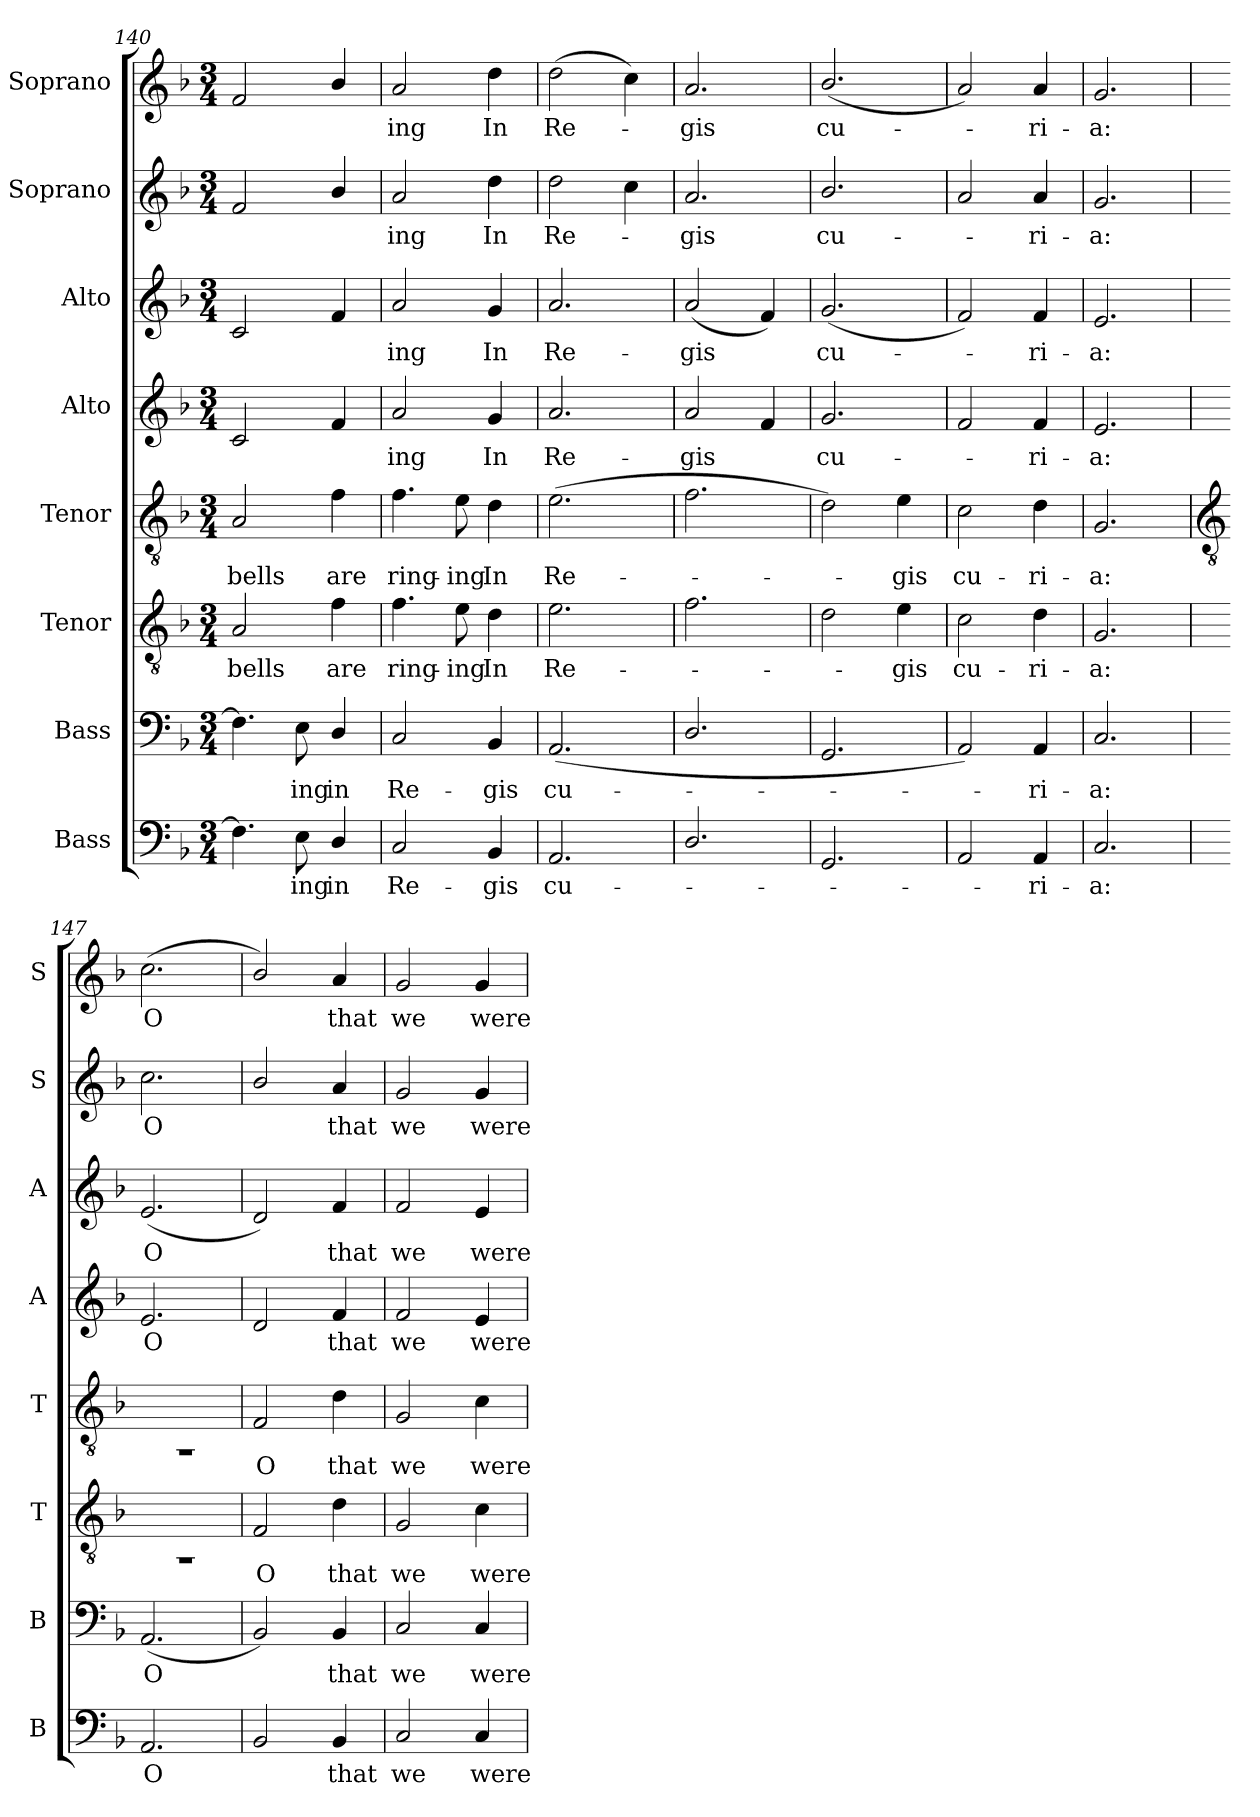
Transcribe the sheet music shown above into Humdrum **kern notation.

**kern	**text	**kern	**text	**kern	**text	**kern	**text	**kern	**text	**kern	**text	**kern	**text	**kern	**text
*part8	*part8	*part7	*part7	*part6	*part6	*part5	*part5	*part4	*part4	*part3	*part3	*part2	*part2	*part1	*part1
*staff8	*staff8	*staff7	*staff7	*staff6	*staff6	*staff5	*staff5	*staff4	*staff4	*staff3	*staff3	*staff2	*staff2	*staff1	*staff1
*I"Bass	*	*I"Bass	*	*I"Tenor	*	*I"Tenor	*	*I"Alto	*	*I"Alto	*	*I"Soprano	*	*I"Soprano	*
*I'B	*	*I'B	*	*I'T	*	*I'T	*	*I'A	*	*I'A	*	*I'S	*	*I'S	*
*clefF4	*	*clefF4	*	*clefGv2	*	*clefGv2	*	*clefG2	*	*clefG2	*	*clefG2	*	*clefG2	*
*k[b-]	*	*k[b-]	*	*k[b-]	*	*k[b-]	*	*k[b-]	*	*k[b-]	*	*k[b-]	*	*k[b-]	*
*F:	*	*F:	*	*F:	*	*F:	*	*F:	*	*F:	*	*F:	*	*F:	*
*M3/4	*	*M3/4	*	*M3/4	*	*M3/4	*	*M3/4	*	*M3/4	*	*M3/4	*	*M3/4	*
=140	=140	=140	=140	=140	=140	=140	=140	=140	=140	=140	=140	=140	=140	=140	=140
!	!	!	!	!	!LO:LY:b	!	!LO:LY:b	!	!	!	!	!	!	!	!
4.F]	.	4.F]	.	2A	bells	2A	bells	2c	.	2c	.	2f	.	2f	.
!	!LO:LY:b	!	!LO:LY:b	!	!	!	!	!	!	!	!	!	!	!	!
8E	ing	8E	ing	.	.	.	.	.	.	.	.	.	.	.	.
!	!LO:LY:b	!	!LO:LY:b	!	!LO:LY:b	!	!LO:LY:b	!	!	!	!	!	!	!	!
4D/	in	4D/	in	4f	are	4f	are	4f	.	4f	.	4b-/	.	4b-/	.
=141	=141	=141	=141	=141	=141	=141	=141	=141	=141	=141	=141	=141	=141	=141	=141
!	!LO:LY:b	!	!LO:LY:b	!	!LO:LY:b	!	!LO:LY:b	!	!LO:LY:b	!	!LO:LY:b	!	!LO:LY:b	!	!LO:LY:b
2C	Re-	2C	Re-	4.f	ring-	4.f	ring-	2a	ing	2a	ing	2a	ing	2a	ing
!	!	!	!	!	!LO:LY:b	!	!LO:LY:b	!	!	!	!	!	!	!	!
.	.	.	.	8e	-ing	8e	-ing	.	.	.	.	.	.	.	.
!	!LO:LY:b	!	!LO:LY:b	!	!LO:LY:b	!	!LO:LY:b	!	!LO:LY:b	!	!LO:LY:b	!	!LO:LY:b	!	!LO:LY:b
4BB-	-gis	4BB-	-gis	4d	In	4d	In	4g	In	4g	In	4dd	In	4dd	In
=142	=142	=142	=142	=142	=142	=142	=142	=142	=142	=142	=142	=142	=142	=142	=142
!	!LO:LY:b	!	!LO:LY:b	!	!LO:LY:b	!	!LO:LY:b	!	!LO:LY:b	!	!LO:LY:b	!	!LO:LY:b	!	!LO:LY:b
2.AA	cu-	(<2.AA	cu-	2.e	Re-	(>2.e	Re-	2.a	Re-	2.a	Re-	2dd	Re-	(>2dd	Re-
.	.	.	.	.	.	.	.	.	.	.	.	4cc	.	4cc)	.
=143	=143	=143	=143	=143	=143	=143	=143	=143	=143	=143	=143	=143	=143	=143	=143
!	!	!	!	!	!	!	!	!	!LO:LY:b	!	!LO:LY:b	!	!LO:LY:b	!	!LO:LY:b
2.D/	.	2.D/	.	2.f	.	2.f	.	2a	-gis	(<2a	-gis	2.a	gis	2.a	gis
.	.	.	.	.	.	.	.	4f	.	4f)	.	.	.	.	.
=144	=144	=144	=144	=144	=144	=144	=144	=144	=144	=144	=144	=144	=144	=144	=144
!	!	!	!	!	!	!	!	!	!LO:LY:b	!	!LO:LY:b	!	!LO:LY:b	!	!LO:LY:b
2.GG	.	2.GG	.	2d	.	2d)	.	2.g	cu-	(<2.g	cu-	2.b-/	cu-	(<2.b-/	cu-
!	!	!	!	!	!LO:LY:b	!	!LO:LY:b	!	!	!	!	!	!	!	!
.	.	.	.	4e	gis	4e	gis	.	.	.	.	.	.	.	.
=145	=145	=145	=145	=145	=145	=145	=145	=145	=145	=145	=145	=145	=145	=145	=145
!	!	!	!	!	!LO:LY:b	!	!LO:LY:b	!	!	!	!	!	!	!	!
2AA	.	2AA)	.	2c	cu-	2c	cu-	2f	.	2f)	.	2a	.	2a)	.
!	!LO:LY:b	!	!LO:LY:b	!	!LO:LY:b	!	!LO:LY:b	!	!LO:LY:b	!	!LO:LY:b	!	!LO:LY:b	!	!LO:LY:b
4AA	-ri-	4AA	ri-	4d	-ri-	4d	-ri-	4f	ri-	4f	ri-	4a	ri-	4a	ri-
=146	=146	=146	=146	=146	=146	=146	=146	=146	=146	=146	=146	=146	=146	=146	=146
!	!LO:LY:b	!	!LO:LY:b	!	!LO:LY:b	!	!LO:LY:b	!	!LO:LY:b	!	!LO:LY:b	!	!LO:LY:b	!	!LO:LY:b
2.C	a:	2.C	-a:	2.G	-a:	2.G	-a:	2.e	-a:	2.e	-a:	2.g	-a:	2.g	-a:
!!LO:LB:g=z
=147	=147	=147	=147	=147	=147	=147	=147	=147	=147	=147	=147	=147	=147	=147	=147
*	*	*	*	*	*	*clefGv2	*	*	*	*	*	*	*	*	*
!	!LO:LY:b	!	!LO:LY:b	!LO:N:vis=1	!	!LO:N:vis=1	!	!	!LO:LY:b	!	!LO:LY:b	!	!LO:LY:b	!	!LO:LY:b
2.AA	O	(<2.AA	O	2.rBB	.	2.rBB	.	2.e	O	(<2.e	O	2.cc	O	(>2.cc	O
=148	=148	=148	=148	=148	=148	=148	=148	=148	=148	=148	=148	=148	=148	=148	=148
!	!	!	!	!	!LO:LY:b	!	!LO:LY:b	!	!	!	!	!	!	!	!
2BB-	.	2BB-)	.	2F	O	2F	O	2d	.	2d)	.	2b-/	.	2b-/)	.
!	!LO:LY:b	!	!LO:LY:b	!	!LO:LY:b	!	!LO:LY:b	!	!LO:LY:b	!	!LO:LY:b	!	!LO:LY:b	!	!LO:LY:b
4BB-	that	4BB-	that	4d	that	4d	that	4f	that	4f	that	4a	that	4a	that
=149	=149	=149	=149	=149	=149	=149	=149	=149	=149	=149	=149	=149	=149	=149	=149
!	!LO:LY:b	!	!LO:LY:b	!	!LO:LY:b	!	!LO:LY:b	!	!LO:LY:b	!	!LO:LY:b	!	!LO:LY:b	!	!LO:LY:b
2C	we	2C	we	2G	we	2G	we	2f	we	2f	we	2g	we	2g	we
!	!LO:LY:b	!	!LO:LY:b	!	!LO:LY:b	!	!LO:LY:b	!	!LO:LY:b	!	!LO:LY:b	!	!LO:LY:b	!	!LO:LY:b
4C	were	4C	were	4c	were	4c	were	4e	were	4e	were	4g	were	4g	were
=	=	=	=	=	=	=	=	=	=	=	=	=	=	=	=
*-	*-	*-	*-	*-	*-	*-	*-	*-	*-	*-	*-	*-	*-	*-	*-
